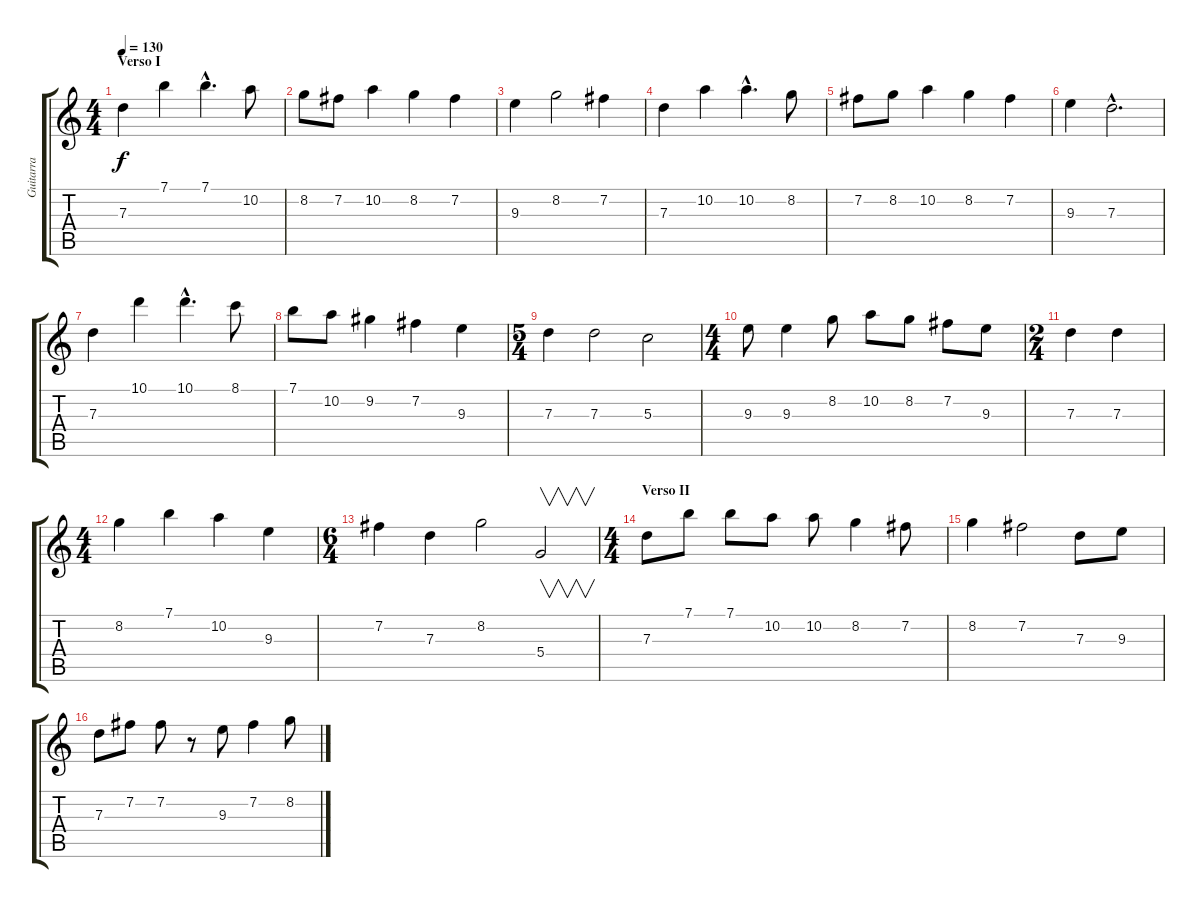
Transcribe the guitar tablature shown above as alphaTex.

\track ("Guitarra" "Guitarra") {instrument overdrivenguitar}
\staff {score tabs}
\tuning (E4 B3 G3 D3 A2 E2) {hide}
\ts (4 4)
\section ("" "Verso I")
\tempo 130
\clef g2
\ks c
7.3.4{dy f instrument overdrivenguitar} 7.1.4 7.1{hac}.4{d} 10.2.8 |
8.2.8 7.2.8 10.2.4 8.2.4 7.2.4 |
9.3.4 8.2.2 7.2.4 |
7.3.4 10.2.4 10.2{hac}.4{d} 8.2.8 |
7.2.8 8.2.8 10.2.4 8.2.4 7.2.4 |
9.3.4 7.3{hac}.2{d} |
7.3.4 10.1.4 10.1{hac}.4{d} 8.1.8 |
7.1.8 10.2.8 9.2.4 7.2.4 9.3.4 |
\ts (5 4)
7.3.4 7.3.2 5.3.2 |
\ts (4 4)
9.3.8 9.3.4 8.2.8 10.2.8 8.2.8 7.2.8 9.3.8 |
\ts (2 4)
7.3.4 7.3.4 |
\ts (4 4)
8.2.4 7.1.4 10.2.4 9.3.4 |
\ts (6 4)
7.2.4 7.3.4 8.2.2 5.4.2{v instrument guitarharmonics} |
\ts (4 4)
\section ("" "Verso II")
7.3.8{instrument overdrivenguitar} 7.1.8 7.1.8 10.2.8 10.2.8 8.2.4 7.2.8 |
8.2.4 7.2.2 7.3.8 9.3.8 |
7.3.8 7.2.8 7.2.8 r.8 9.3.8 7.2.4 8.2.8
